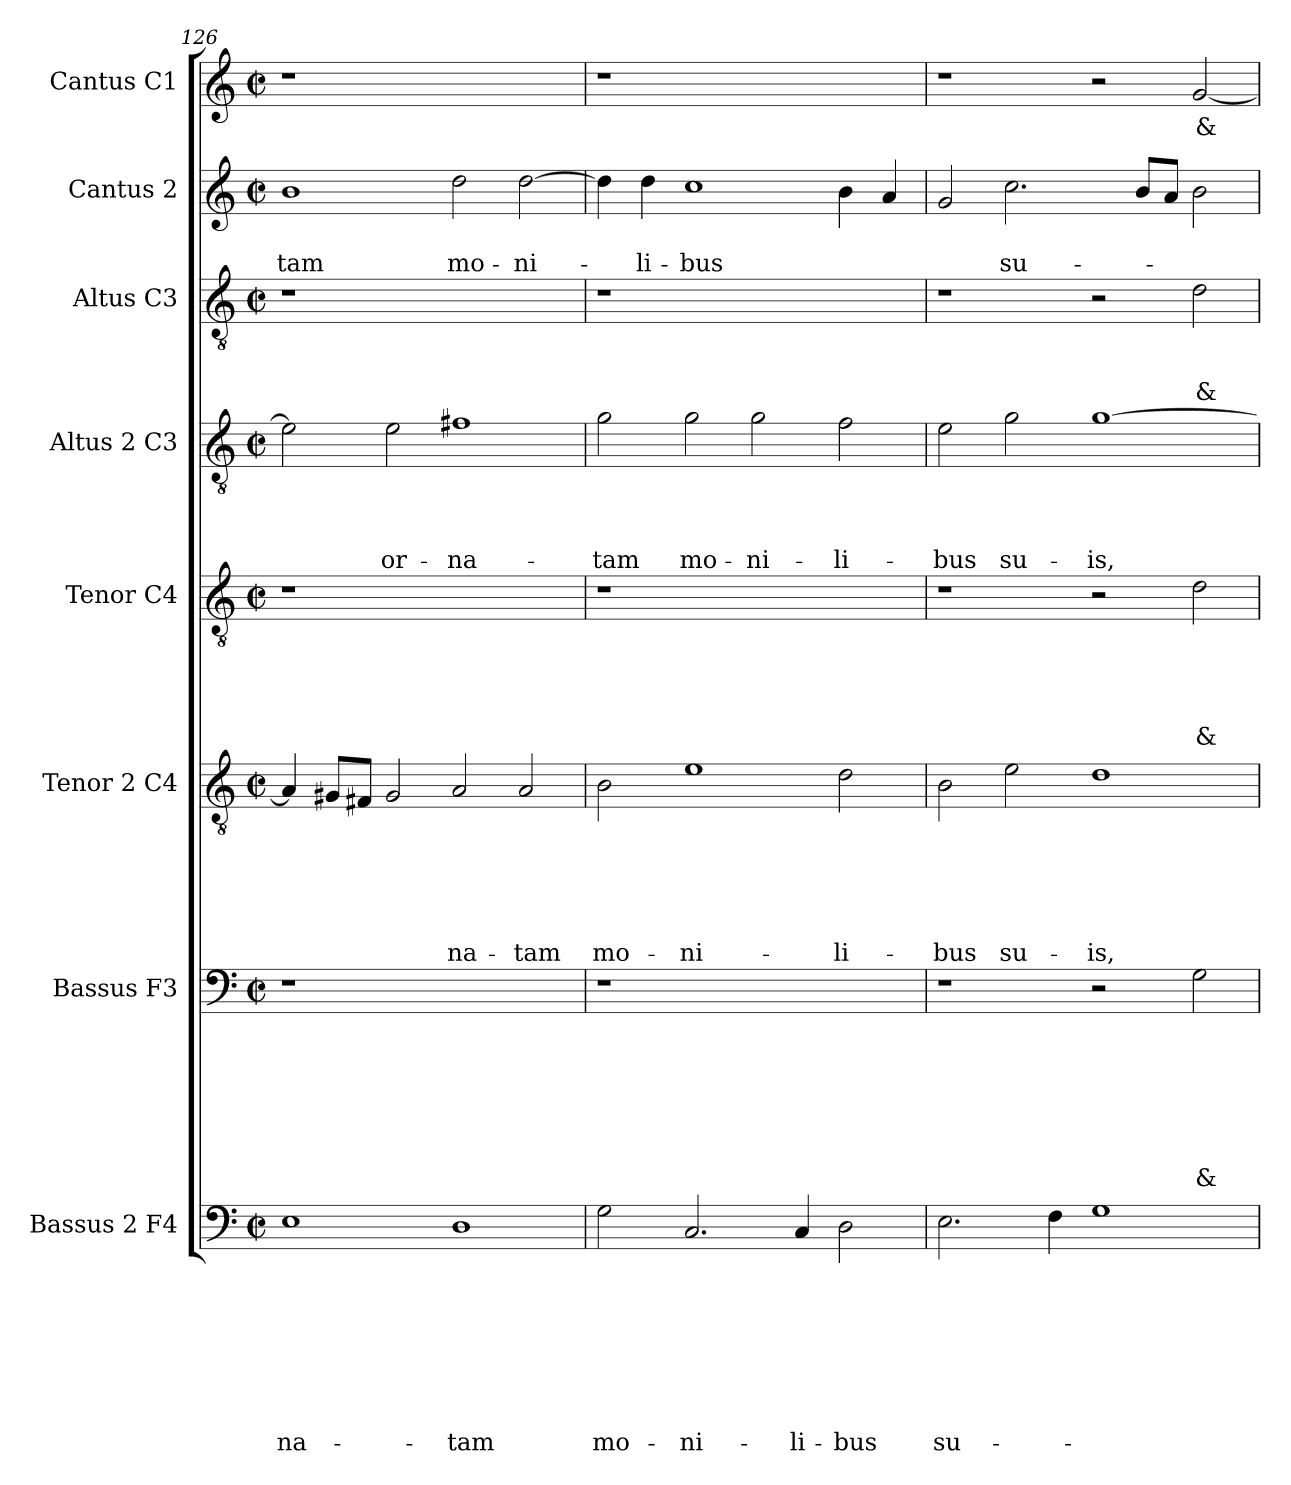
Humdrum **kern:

**kern	**text	**text	**text	**text	**text	**text	**text	**text	**kern	**text	**text	**text	**text	**text	**text	**text	**kern	**text	**text	**text	**text	**text	**text	**kern	**text	**text	**text	**text	**text	**kern	**text	**text	**text	**text	**kern	**text	**text	**text	**kern	**text	**text	**kern	**text
*part8	*part8	*part8	*part8	*part8	*part8	*part8	*part8	*part8	*part7	*part7	*part7	*part7	*part7	*part7	*part7	*part7	*part6	*part6	*part6	*part6	*part6	*part6	*part6	*part5	*part5	*part5	*part5	*part5	*part5	*part4	*part4	*part4	*part4	*part4	*part3	*part3	*part3	*part3	*part2	*part2	*part2	*part1	*part1
*staff8	*staff8	*staff8	*staff8	*staff8	*staff8	*staff8	*staff8	*staff8	*staff7	*staff7	*staff7	*staff7	*staff7	*staff7	*staff7	*staff7	*staff6	*staff6	*staff6	*staff6	*staff6	*staff6	*staff6	*staff5	*staff5	*staff5	*staff5	*staff5	*staff5	*staff4	*staff4	*staff4	*staff4	*staff4	*staff3	*staff3	*staff3	*staff3	*staff2	*staff2	*staff2	*staff1	*staff1
*I"Bassus 2 F4	*	*	*	*	*	*	*	*	*I"Bassus F3	*	*	*	*	*	*	*	*I"Tenor 2 C4	*	*	*	*	*	*	*I"Tenor C4	*	*	*	*	*	*I"Altus 2 C3	*	*	*	*	*I"Altus C3	*	*	*	*I"Cantus 2	*	*	*I"Cantus C1	*
*I'B2	*	*	*	*	*	*	*	*	*I'B	*	*	*	*	*	*	*	*I'T2	*	*	*	*	*	*	*I'T	*	*	*	*	*	*I'A2	*	*	*	*	*I'A	*	*	*	*I'C2	*	*	*I'C	*
!!LO:LB:g=z
*clefF4	*	*	*	*	*	*	*	*	*clefF4	*	*	*	*	*	*	*	*clefGv2	*	*	*	*	*	*	*clefGv2	*	*	*	*	*	*clefGv2	*	*	*	*	*clefGv2	*	*	*	*clefG2	*	*	*clefG2	*
*k[]	*	*	*	*	*	*	*	*	*k[]	*	*	*	*	*	*	*	*k[]	*	*	*	*	*	*	*k[]	*	*	*	*	*	*k[]	*	*	*	*	*k[]	*	*	*	*k[]	*	*	*k[]	*
*C:	*	*	*	*	*	*	*	*	*C:	*	*	*	*	*	*	*	*C:	*	*	*	*	*	*	*C:	*	*	*	*	*	*C:	*	*	*	*	*C:	*	*	*	*C:	*	*	*C:	*
*M2/2	*	*	*	*	*	*	*	*	*M2/2	*	*	*	*	*	*	*	*M2/2	*	*	*	*	*	*	*M2/2	*	*	*	*	*	*M2/2	*	*	*	*	*M2/2	*	*	*	*M2/2	*	*	*M2/2	*
*met(c|)	*	*	*	*	*	*	*	*	*met(c|)	*	*	*	*	*	*	*	*met(c|)	*	*	*	*	*	*	*met(c|)	*	*	*	*	*	*met(c|)	*	*	*	*	*met(c|)	*	*	*	*met(c|)	*	*	*met(c|)	*
=126	=126	=126	=126	=126	=126	=126	=126	=126	=126	=126	=126	=126	=126	=126	=126	=126	=126	=126	=126	=126	=126	=126	=126	=126	=126	=126	=126	=126	=126	=126	=126	=126	=126	=126	=126	=126	=126	=126	=126	=126	=126	=126	=126
!	!	!	!	!	!	!	!	!LO:LY:b	!	!	!	!	!	!	!	!	!	!	!	!	!	!	!	!	!	!	!	!	!	!	!	!	!	!	!	!	!	!	!	!	!LO:LY:b	!	!
1E	.	.	.	.	.	.	.	-na-	1r	.	.	.	.	.	.	.	4A/]	.	.	.	.	.	.	1r	.	.	.	.	.	2e\]	.	.	.	.	1r	.	.	.	1b	.	-tam	1r	.
.	.	.	.	.	.	.	.	.	.	.	.	.	.	.	.	.	8G#X/L	.	.	.	.	.	.	.	.	.	.	.	.	.	.	.	.	.	.	.	.	.	.	.	.	.	.
.	.	.	.	.	.	.	.	.	.	.	.	.	.	.	.	.	8F#X/J	.	.	.	.	.	.	.	.	.	.	.	.	.	.	.	.	.	.	.	.	.	.	.	.	.	.
!	!	!	!	!	!	!	!	!	!	!	!	!	!	!	!	!	!	!	!	!	!	!	!	!	!	!	!	!	!	!	!	!	!	!LO:LY:b	!	!	!	!	!	!	!	!	!
.	.	.	.	.	.	.	.	.	.	.	.	.	.	.	.	.	2G#/	.	.	.	.	.	.	.	.	.	.	.	.	2e\	.	.	.	or-	.	.	.	.	.	.	.	.	.
!	!	!	!	!	!	!	!	!LO:LY:b	!	!	!	!	!	!	!	!	!	!	!	!	!	!	!LO:LY:b	!	!	!	!	!	!	!	!	!	!	!LO:LY:b	!	!	!	!	!	!	!LO:LY:b	!	!
1D	.	.	.	.	.	.	.	-tam	1ryy	.	.	.	.	.	.	.	2A/	.	.	.	.	.	-na-	1ryy	.	.	.	.	.	1f#X	.	.	.	-na-	1ryy	.	.	.	2dd\	.	mo-	1ryy	.
!	!	!	!	!	!	!	!	!	!	!	!	!	!	!	!	!	!	!	!	!	!	!	!LO:LY:b	!	!	!	!	!	!	!	!	!	!	!	!	!	!	!	!	!	!LO:LY:b	!	!
.	.	.	.	.	.	.	.	.	.	.	.	.	.	.	.	.	2A/	.	.	.	.	.	-tam	.	.	.	.	.	.	.	.	.	.	.	.	.	.	.	[2dd\	.	-ni-	.	.
=127	=127	=127	=127	=127	=127	=127	=127	=127	=127	=127	=127	=127	=127	=127	=127	=127	=127	=127	=127	=127	=127	=127	=127	=127	=127	=127	=127	=127	=127	=127	=127	=127	=127	=127	=127	=127	=127	=127	=127	=127	=127	=127	=127
!	!	!	!	!	!	!	!	!LO:LY:b	!	!	!	!	!	!	!	!	!	!	!	!	!	!	!LO:LY:b	!	!	!	!	!	!	!	!	!	!	!LO:LY:b	!	!	!	!	!	!	!	!	!
2G\	.	.	.	.	.	.	.	mo-	1r	.	.	.	.	.	.	.	2B\	.	.	.	.	.	mo-	1r	.	.	.	.	.	2g\	.	.	.	-tam	1r	.	.	.	4dd\]	.	.	1r	.
!	!	!	!	!	!	!	!	!	!	!	!	!	!	!	!	!	!	!	!	!	!	!	!	!	!	!	!	!	!	!	!	!	!	!	!	!	!	!	!	!	!LO:LY:b	!	!
.	.	.	.	.	.	.	.	.	.	.	.	.	.	.	.	.	.	.	.	.	.	.	.	.	.	.	.	.	.	.	.	.	.	.	.	.	.	.	4dd\	.	-li-	.	.
!	!	!	!	!	!	!	!	!LO:LY:b	!	!	!	!	!	!	!	!	!	!	!	!	!	!	!LO:LY:b	!	!	!	!	!	!	!	!	!	!	!LO:LY:b	!	!	!	!	!	!	!LO:LY:b	!	!
2.C/	.	.	.	.	.	.	.	-ni-	.	.	.	.	.	.	.	.	1e	.	.	.	.	.	-ni-	.	.	.	.	.	.	2g\	.	.	.	mo-	.	.	.	.	1cc	.	-bus	.	.
!	!	!	!	!	!	!	!	!	!	!	!	!	!	!	!	!	!	!	!	!	!	!	!	!	!	!	!	!	!	!	!	!	!	!LO:LY:b	!	!	!	!	!	!	!	!	!
.	.	.	.	.	.	.	.	.	1ryy	.	.	.	.	.	.	.	.	.	.	.	.	.	.	1ryy	.	.	.	.	.	2g\	.	.	.	-ni-	1ryy	.	.	.	.	.	.	1ryy	.
!	!	!	!	!	!	!	!	!LO:LY:b	!	!	!	!	!	!	!	!	!	!	!	!	!	!	!	!	!	!	!	!	!	!	!	!	!	!	!	!	!	!	!	!	!	!	!
4C/	.	.	.	.	.	.	.	-li-	.	.	.	.	.	.	.	.	.	.	.	.	.	.	.	.	.	.	.	.	.	.	.	.	.	.	.	.	.	.	.	.	.	.	.
!	!	!	!	!	!	!	!	!LO:LY:b	!	!	!	!	!	!	!	!	!	!	!	!	!	!	!LO:LY:b	!	!	!	!	!	!	!	!	!	!	!LO:LY:b	!	!	!	!	!	!	!	!	!
2D\	.	.	.	.	.	.	.	-bus	.	.	.	.	.	.	.	.	2d\	.	.	.	.	.	-li-	.	.	.	.	.	.	2f\	.	.	.	-li-	.	.	.	.	4b\	.	.	.	.
.	.	.	.	.	.	.	.	.	.	.	.	.	.	.	.	.	.	.	.	.	.	.	.	.	.	.	.	.	.	.	.	.	.	.	.	.	.	.	4a/	.	.	.	.
=128	=128	=128	=128	=128	=128	=128	=128	=128	=128	=128	=128	=128	=128	=128	=128	=128	=128	=128	=128	=128	=128	=128	=128	=128	=128	=128	=128	=128	=128	=128	=128	=128	=128	=128	=128	=128	=128	=128	=128	=128	=128	=128	=128
!	!	!	!	!	!	!	!	!LO:LY:b	!	!	!	!	!	!	!	!	!	!	!	!	!	!	!LO:LY:b	!	!	!	!	!	!	!	!	!	!	!LO:LY:b	!	!	!	!	!	!	!	!	!
2.E\	.	.	.	.	.	.	.	su-	1r	.	.	.	.	.	.	.	2B\	.	.	.	.	.	-bus	1r	.	.	.	.	.	2e\	.	.	.	-bus	1r	.	.	.	2g/	.	.	1r	.
!	!	!	!	!	!	!	!	!	!	!	!	!	!	!	!	!	!	!	!	!	!	!	!LO:LY:b	!	!	!	!	!	!	!	!	!	!	!LO:LY:b	!	!	!	!	!	!	!LO:LY:b	!	!
.	.	.	.	.	.	.	.	.	.	.	.	.	.	.	.	.	2e\	.	.	.	.	.	su-	.	.	.	.	.	.	2g\	.	.	.	su-	.	.	.	.	2.cc\	.	su-	.	.
4F\	.	.	.	.	.	.	.	.	.	.	.	.	.	.	.	.	.	.	.	.	.	.	.	.	.	.	.	.	.	.	.	.	.	.	.	.	.	.	.	.	.	.	.
!	!	!	!	!	!	!	!	!	!	!	!	!	!	!	!	!	!	!	!	!	!	!	!LO:LY:b	!	!	!	!	!	!	!	!	!	!	!LO:LY:b	!	!	!	!	!	!	!	!	!
1G	.	.	.	.	.	.	.	.	2r	.	.	.	.	.	.	.	1d	.	.	.	.	.	-is,	2r	.	.	.	.	.	[1g	.	.	.	-is,	2r	.	.	.	.	.	.	2r	.
.	.	.	.	.	.	.	.	.	.	.	.	.	.	.	.	.	.	.	.	.	.	.	.	.	.	.	.	.	.	.	.	.	.	.	.	.	.	.	8b/L	.	.	.	.
.	.	.	.	.	.	.	.	.	.	.	.	.	.	.	.	.	.	.	.	.	.	.	.	.	.	.	.	.	.	.	.	.	.	.	.	.	.	.	8a/J	.	.	.	.
!	!	!	!	!	!	!	!	!	!	!	!	!	!	!	!	!LO:LY:b	!	!	!	!	!	!	!	!	!	!	!	!	!LO:LY:b	!	!	!	!	!	!	!	!	!LO:LY:b	!	!	!	!	!LO:LY:b
.	.	.	.	.	.	.	.	.	2G\	.	.	.	.	.	.	&	.	.	.	.	.	.	.	2d\	.	.	.	.	&	.	.	.	.	.	2d\	.	.	&	2b\	.	.	[2g/	&
=	=	=	=	=	=	=	=	=	=	=	=	=	=	=	=	=	=	=	=	=	=	=	=	=	=	=	=	=	=	=	=	=	=	=	=	=	=	=	=	=	=	=	=
*-	*-	*-	*-	*-	*-	*-	*-	*-	*-	*-	*-	*-	*-	*-	*-	*-	*-	*-	*-	*-	*-	*-	*-	*-	*-	*-	*-	*-	*-	*-	*-	*-	*-	*-	*-	*-	*-	*-	*-	*-	*-	*-	*-
